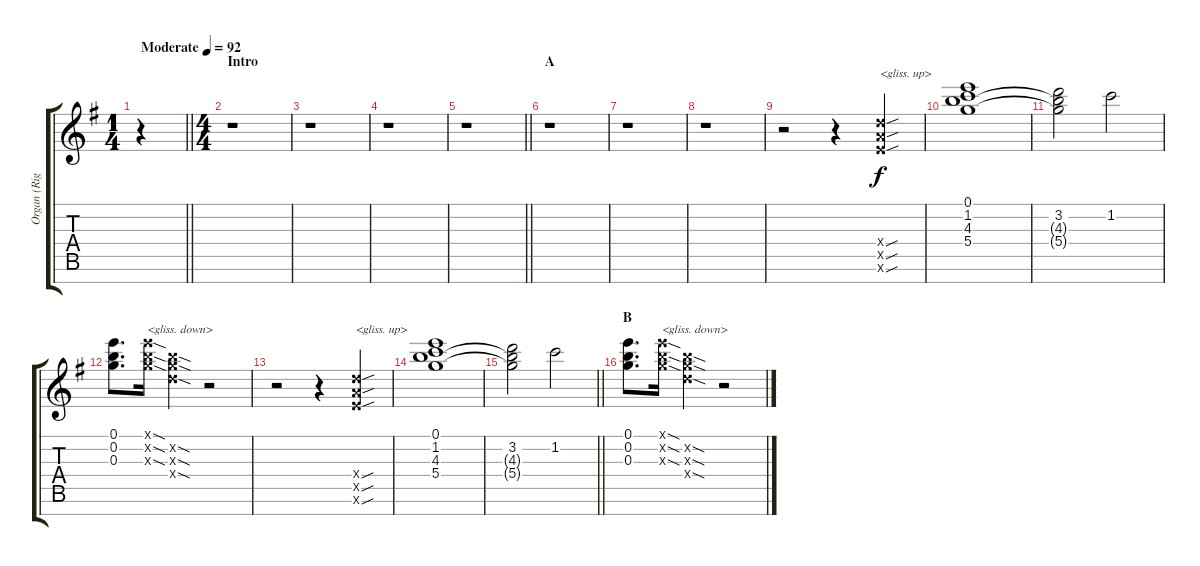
\track ("Organ (Right Hand)" "Organ (Rig") {instrument rockorgan}
\staff {score tabs}
\tuning (E6 B5 G5 D5 A4 E4 B3) {hide}
\ts (1 4)
\tempo (92 "Moderate")
\clef g2
\barLineRight lightlight
\ks g
r.4{dy f instrument rockorgan} |
\ts (4 4)
\section ("" "Intro")
r.1 |
r.1 |
r.1 |
\barLineRight lightlight
r.1 |
\section ("" "A")
r.1 |
r.1 |
r.1 |
r.2 r.4 (0.4{sou x} 0.5{sou x} 0.6{sou x}).4{txt "<gliss. up>"} |
(0.1 1.2 4.3 5.4).1 |
(3.2 4.3{t} 5.4{t}).2 1.2.2 |
(0.1 0.2 0.3).8{d} (0.1{sod x} 0.2{sod x} 0.3{sod x}).16{txt "<gliss. down>"} (0.2{sod x} 0.3{sod x} 0.4{sod x}).4 r.2 |
r.2 r.4 (0.4{sou x} 0.5{sou x} 0.6{sou x}).4{txt "<gliss. up>"} |
(0.1 1.2 4.3 5.4).1 |
\barLineRight lightlight
(3.2 4.3{t} 5.4{t}).2 1.2.2 |
\section ("" "B")
(0.1 0.2 0.3).8{d} (0.1{sod x} 0.2{sod x} 0.3{sod x}).16{txt "<gliss. down>"} (0.2{sod x} 0.3{sod x} 0.4{sod x}).4 r.2
